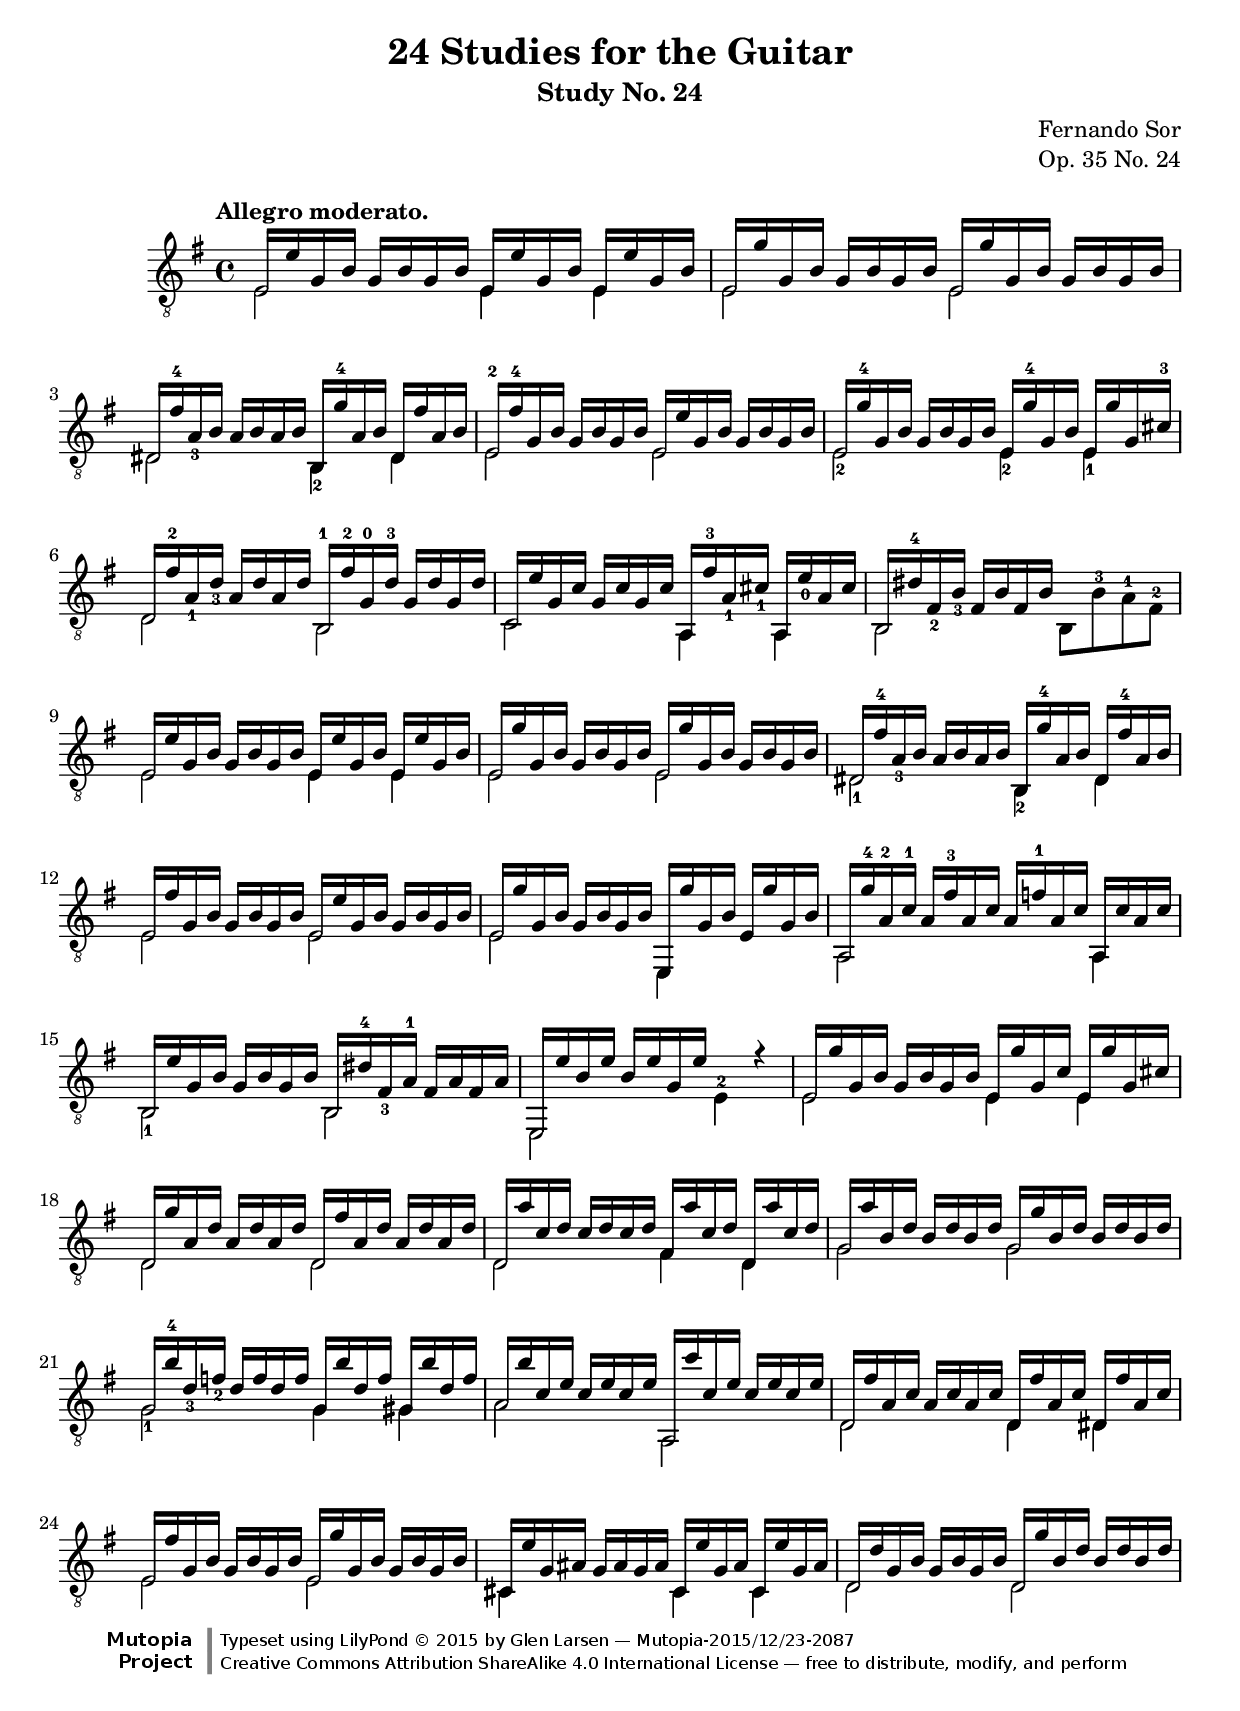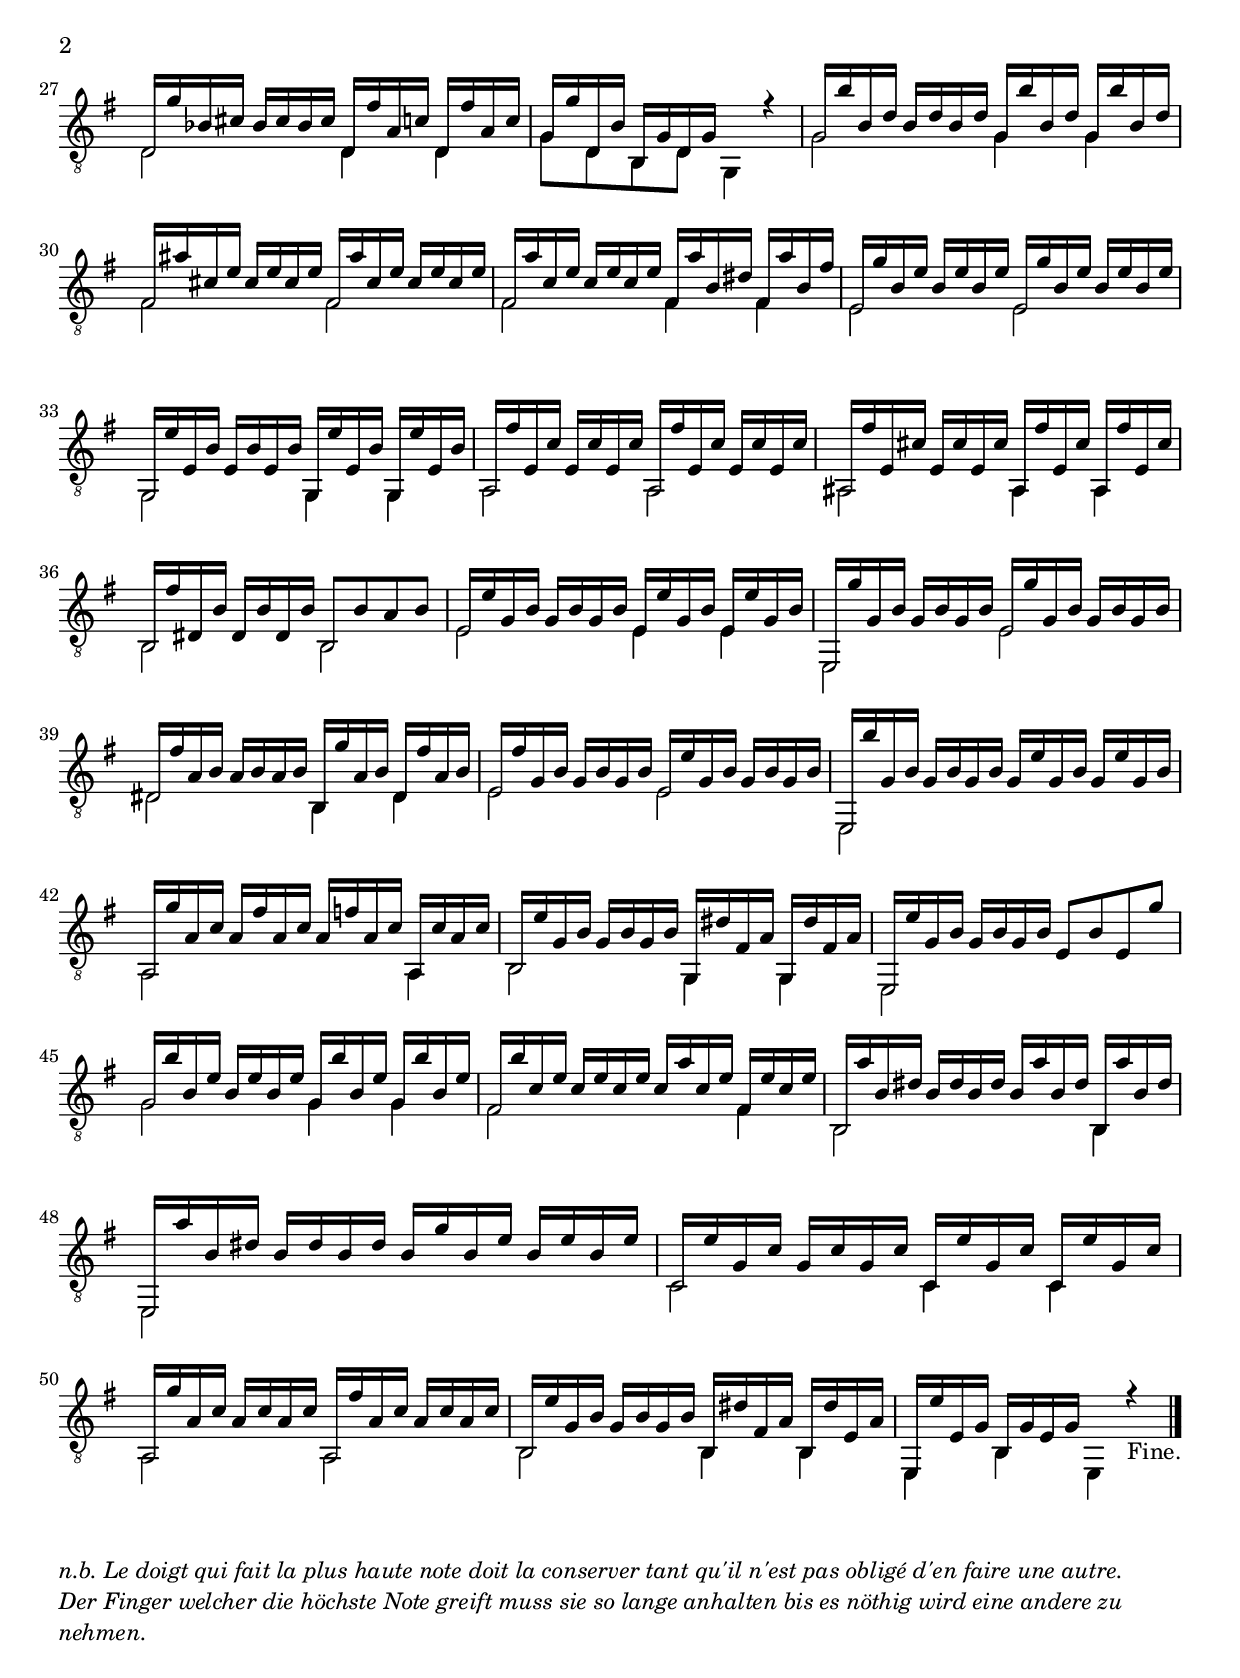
\version "2.19.32"
\header {
  title = "24 Studies for the Guitar"
  subtitle = "Study No. 24"
  composer = "Fernando Sor"
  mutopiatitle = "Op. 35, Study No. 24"
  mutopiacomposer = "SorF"
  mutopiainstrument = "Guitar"
  opus = "Op. 35 No. 24"
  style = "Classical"
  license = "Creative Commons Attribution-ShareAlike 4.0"
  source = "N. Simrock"
  % From Boije 481-2, enscribed "Bonn Chez N. Simrock"
  date = "1828"
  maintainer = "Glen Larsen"
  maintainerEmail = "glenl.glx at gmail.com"

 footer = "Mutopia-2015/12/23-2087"
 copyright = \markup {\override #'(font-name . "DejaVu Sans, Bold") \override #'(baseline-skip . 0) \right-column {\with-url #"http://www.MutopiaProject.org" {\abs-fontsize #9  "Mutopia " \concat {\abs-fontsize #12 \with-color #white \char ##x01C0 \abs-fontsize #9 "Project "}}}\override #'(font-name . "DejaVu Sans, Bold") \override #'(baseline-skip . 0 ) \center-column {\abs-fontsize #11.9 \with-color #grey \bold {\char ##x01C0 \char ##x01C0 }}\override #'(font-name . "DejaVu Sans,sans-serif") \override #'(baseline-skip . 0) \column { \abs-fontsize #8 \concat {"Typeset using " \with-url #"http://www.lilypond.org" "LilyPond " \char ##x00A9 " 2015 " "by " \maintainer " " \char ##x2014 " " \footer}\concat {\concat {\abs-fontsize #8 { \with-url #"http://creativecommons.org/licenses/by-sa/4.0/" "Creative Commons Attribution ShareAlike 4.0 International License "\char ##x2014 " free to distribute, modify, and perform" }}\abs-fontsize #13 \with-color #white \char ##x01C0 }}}
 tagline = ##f
}

\paper {
  % add space between composer/opus markup and first staff
  markup-system-spacing #'padding = #3
  % add a little space between composer and opus
  markup-markup-spacing #'padding = #1.2
  top-margin = #8
  bottom-margin = #10
}

\layout {
  \context {
    \Voice
    \override StringNumber #'stencil = ##f
  }
  \context {
    \Staff
    \override Fingering #'staff-padding = #'()
    \override Fingering #'add-stem-support = ##t
    \mergeDifferentlyDottedOn
    \mergeDifferentlyHeadedOn
  }
  \context {
    \Dynamics
    \override DynamicTextSpanner #'style = #'none
  }
}

global = {
  \time 4/4
  \key e \minor
}

mbreak = { \break }

upperVoice = \relative c {
  \voiceOne
%  \set fingeringOrientations = #'(up)
  \tempo "Allegro moderato."

  e16 e' g, b g b g b e, e' g, b e, e' g, b |
  e,16 g' g, b g b g b e, g' g, b g b g b |
  \mbreak

  dis,16 <fis'-4> <a,_3> b a b a b <b,_2> <g''-4> a, b dis, fis' a, b |
  <e,-2>16 <fis'-4> g, b g b g b  e, e' g, b g b g b |
  <e,_2>16 <g'-4> g, b g b g b <e,_2> <g'-4> g, b <e,_1> g' g, <cis-3> |
  \mbreak

  d,16 <fis'-2> <a,_1> <d_3> a d a d <b,-1> <fis''-2> <g,-0> <d'-3> g, d' g, d' |
  c,16 e' g, c g c g c a, <fis''-3> <a,_1> <cis_1> a, <e''_0> a, cis |
  b,16 <dis'-4> <fis,_2> <b_3> fis b fis b s2 |
  \mbreak

  e,16 e' g, b g b g b e, e' g, b e, e' g, b |
  e,16 g' g, b g b g b e, g' g, b g b g b |
  <dis,_1>16 <fis'-4> <a,_3> b a b a b <b,_2> <g''-4> a, b dis, <fis'-4> a, b |
  \mbreak

  e,16 fis' g, b g b g b e, e' g, b g b g b |
  e,16 g' g, b g b g b e,, g'' g, b e, g' g, b |
  a, <g''-4> <a,-2> <c-1> a <fis'-3> a, c a <f'-1> a, c a, c' a c |
  \mbreak

  <b,_1>16 e' g, b g b g b b, <dis'-4> <fis,_3> <a-1> fis a fis a |
  e,16 e'' b e b e g, e' s4 r |
  e,16 g' g, b g b g b e, g' g, c e, g' g, cis |
  \mbreak

  d,16 g' a, d a d a d d, fis' a, d a d a d |
  d, a'' c, d c d c d fis, a' c, d d, a'' c, d |
  g,16 a' b, d b d b d g, g' b, d b d b d |
  \mbreak

  <g,_1>16 <b'-4> <d,_3> <f_2> d f d f g, b' d, f gis, b' d, f |
  a,16 b' c, e c e c e a,, c'' c, e c e c e |
  d, fis' a, c a c a c d, fis' a, c dis, fis' a, c |
  \mbreak

  e,16 fis' g, b g b g b e, g' g, b g b g b |
  cis, e' g, ais g ais g ais cis, e' g, ais cis, e' g, ais |
  d, d' g, b g b g b d, g' b, d b d b d |
  \mbreak

  d,16 g' bes, cis bes cis bes cis d, fis' a, c d, fis' a, c |
  g16 g' d, b' b, g' d g s4 r |
  g16 b' b, d b d b d g, b' b, d g, b' b, d |
  \mbreak

  fis,16 ais' cis, e cis e cis e fis, ais' cis, e cis e cis e |
  fis,16 a' c, e c e c e fis, a' b, dis fis, a' b, fis' |
  e,16 g' b, e b e b e e, g' b, e b e b e |
  \mbreak

  g,,16 e'' e, b' e, b' e, b' g, e'' e, b' g, e'' e, b' |
  a,16 fis'' e, c' e, c' e, c' a, fis'' e, c' e, c' e, c' |
  ais,16 fis'' e, cis' e, cis' e, cis' ais, fis'' e, cis' ais, fis'' e, cis' |
  \mbreak

  b,16 fis'' dis, b' dis, b' dis, b' b,8 b' a b |
  e,16 e' g, b g b g b e, e' g, b e, e' g, b |
  e,,16 g'' g, b g b g b e, g' g, b g b g b |
  \mbreak

  dis,16 fis' a, b a b a b b, g'' a, b dis, fis' a, b |
  e,16 fis' g, b g b g b  e, e' g, b g b g b |
  e,,16 b''' g, b g b g b g e' g, b g e' g, b |
  \mbreak

  a,16 g'' a, c a fis' a, c a f' a, c a, c' a c |
  b,16 e' g, b g b g b g, dis'' fis, a g, dis'' fis, a |
  e,16 e'' g, b g b g b e,8 b' e, g' |
  \mbreak

  g,16 b' b, e b e b e g, b' b, e g, b' b, e |
  fis,16 b' c, e c e c e c a' c, e fis, e' c e |
  b,16 a'' b, dis b dis b dis b a' b, dis b, a'' b, dis |
  \mbreak

  e,,16 a'' b, dis b dis b dis b g' b, e b e b e |
  c,16 e' g, c g c g c c, e' g, c c, e' g, c |
  \mbreak

  a,16 g'' a, c a c a c a, fis'' a, c a c a c |
  b,16 e' g, b g b g b b, dis' fis, a b, dis' e, a |
  e,16 e'' e, g b, g' e g s4 r_"Fine."

  \bar "|."
}

lowerVoice = \relative c {
%  \set fingeringOrientations = #'(down)
  \voiceTwo
  e2 e4 e |
  e2 e2 |

  dis2 b4 dis |
  e2 e |
  e2 e4 e |

  d2 b |
  c2 a4 a |
  b2 b8 <b'-3> <a-1> <fis-2>  |

  e2 e4 e |
  e2 e |
  dis2 b4 dis |

  e2 e |
  e2 e,4 s |
  a2 s4 a |

  b2 b |
  e,2 <e'-2>4 s |
  e2 e4 e |

  d2 d |
  d2 fis4 d |
  g2 g |

  g2 g4 gis |
  a2 a, |
  d2 d4 dis |

  e2 e |
  cis4 s cis cis |
  d2 d |

  d2 d4 d |
  g8 d b d g,4 s |
  g'2 g4 g |

  fis2 fis |
  fis2 fis4 fis |
  e2 e |

  g,2 g4 g |
  a2 a |
  ais2 ais4 ais |

  b2 b |
  e2 e4 e |
  e,2 e' |

  dis2 b4 dis |
  e2 e |
  e,2 s |

  a2 s4 a |
  b2 g4 g |
  e2 s |

  g'2 g4 g |
  fis2 s4 fis |
  b,2 s4 b |

  e,2 s |
  c'2 c4 c |

  a2 a |
  b2 b4 b |
  e,4 b' e, s
}


\score {
  <<
    \new Staff = "Guitar"
    <<
      \set Staff.midiInstrument = #"acoustic guitar (nylon)"
      \global
      \clef "treble_8"
      \context Voice = "upperVoice" \upperVoice
      \context Voice = "lowerVoice" \lowerVoice
    >>
%{
    \new TabStaff = "Guitar tabs"
    <<
      \clef "moderntab"
      \global
      \context TabVoice = "upperVoice" \upperVoice
      \context TabVoice = "lowerVoice" \lowerVoice
    >>
%}
  >>
  \layout {}
  \midi {
    \tempo 4 = 94
  }
}

% markup from the bottom of the first page of the score.
\markuplist {
  \wordwrap-lines { \italic {
    n.b. Le doigt qui fait la plus haute note doit la conserver tant qu'il n'est
    pas obligé d'en faire une autre.
  }}
  \wordwrap-lines { \italic {
    Der Finger welcher die höchste Note greift muss sie so lange anhalten bis es nöthig wird eine andere zu nehmen.
  }}

}
